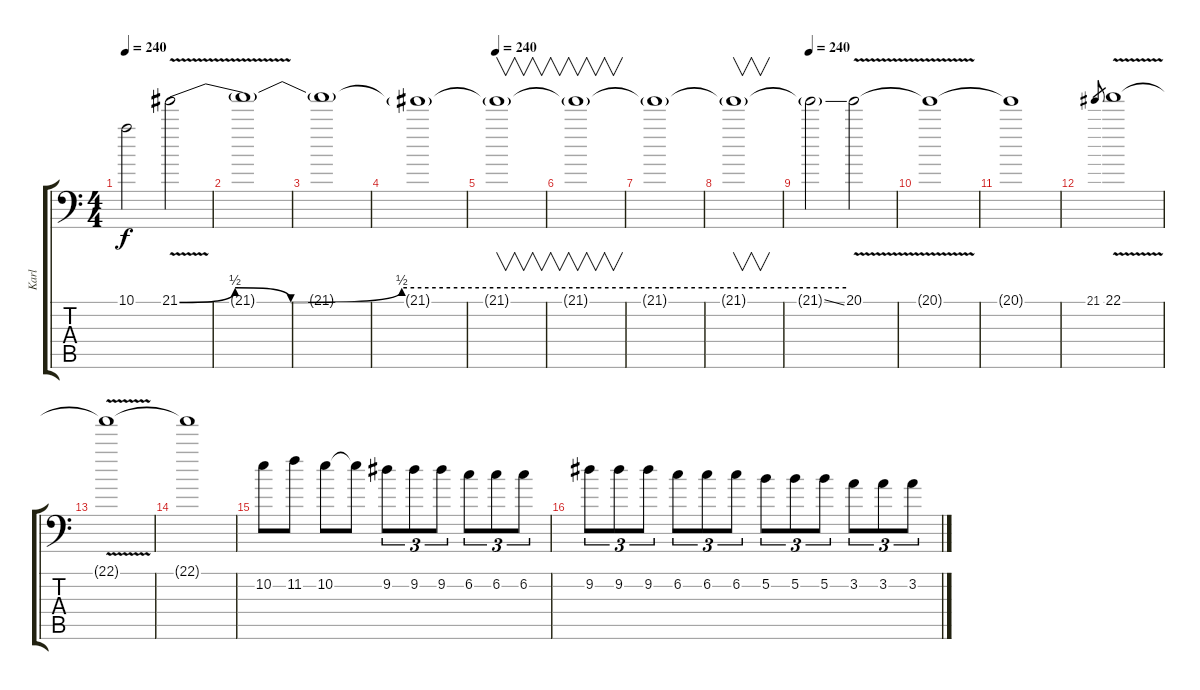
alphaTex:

\track ("Karl" "Karl") {instrument distortionguitar}
\staff {score tabs}
\tuning (B3 Gb3 D3 A2 E2 A1) {hide}
\ts (4 4)
\tempo 240
\clef f4
\ks c
10.1{t}.2{dy f} 21.1{be (custom 0 0 5 2 10 0 20 2 60 2) v}.2 |
21.1{t}.1 |
21.1{t}.1 |
21.1{t}.1 |
\tempo 240
21.1{t}.1{v} |
21.1{t}.1{v} |
21.1{t}.1 |
21.1{t}.1{v} |
\tempo 240
21.1{ss t}.2 20.1{v}.2 |
20.1{t}.1 |
20.1{t}.1 |
21.1.8{gr} 22.1{v}.1 |
22.1{t}.1 |
22.1{t}.1 |
10.2.8{balance 16} 11.2.8 10.2.8 10.2{t}.8 9.2.8{tu (3 2)} 9.2.8{tu (3 2)} 9.2.8{tu (3 2)} 6.2.8{tu (3 2)} 6.2.8{tu (3 2)} 6.2.8{tu (3 2)} |
9.2.8{tu (3 2)} 9.2.8{tu (3 2)} 9.2.8{tu (3 2)} 6.2.8{tu (3 2)} 6.2.8{tu (3 2)} 6.2.8{tu (3 2)} 5.2.8{tu (3 2)} 5.2.8{tu (3 2)} 5.2.8{tu (3 2)} 3.2.8{tu (3 2)} 3.2.8{tu (3 2)} 3.2.8{tu (3 2)}
